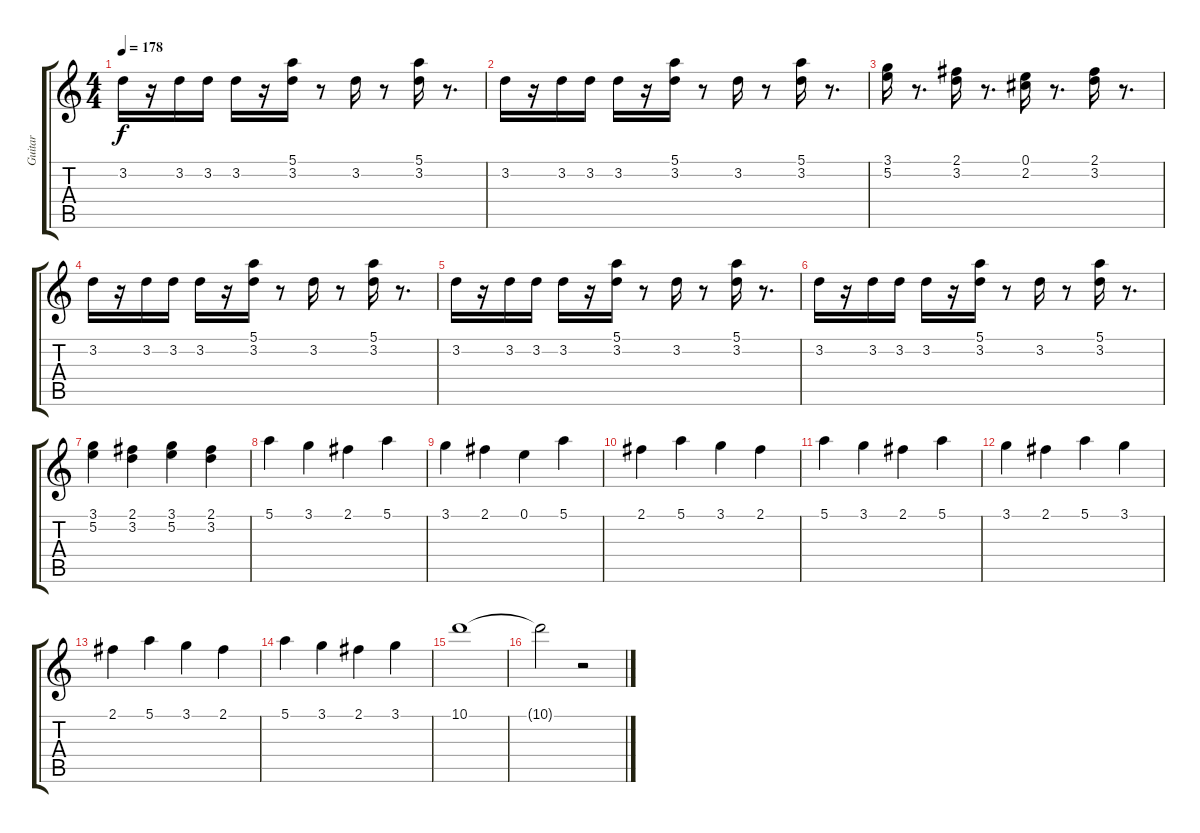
\track ("Guitar" "Guitar") {instrument distortionguitar}
\staff {score tabs}
\tuning (E4 B3 G3 D3 A2 E2) {hide}
\ts (4 4)
\tempo 178
\clef g2
\ks c
3.2.16{dy f} r.16 3.2.16 3.2.16 3.2.16 r.16 (5.1 3.2).16 r.8 3.2.16 r.8 (5.1 3.2).16 r.8{d} |
3.2.16 r.16 3.2.16 3.2.16 3.2.16 r.16 (5.1 3.2).16 r.8 3.2.16 r.8 (5.1 3.2).16 r.8{d} |
(3.1 5.2).16 r.8{d} (2.1 3.2).16 r.8{d} (0.1 2.2).16 r.8{d} (2.1 3.2).16 r.8{d} |
3.2.16 r.16 3.2.16 3.2.16 3.2.16 r.16 (5.1 3.2).16 r.8 3.2.16 r.8 (5.1 3.2).16 r.8{d} |
3.2.16 r.16 3.2.16 3.2.16 3.2.16 r.16 (5.1 3.2).16 r.8 3.2.16 r.8 (5.1 3.2).16 r.8{d} |
3.2.16 r.16 3.2.16 3.2.16 3.2.16 r.16 (5.1 3.2).16 r.8 3.2.16 r.8 (5.1 3.2).16 r.8{d} |
(3.1 5.2).4 (2.1 3.2).4 (3.1 5.2).4 (2.1 3.2).4 |
5.1.4 3.1.4 2.1.4 5.1.4 |
3.1.4 2.1.4 0.1.4 5.1.4 |
2.1.4 5.1.4 3.1.4 2.1.4 |
5.1.4 3.1.4 2.1.4 5.1.4 |
3.1.4 2.1.4 5.1.4 3.1.4 |
2.1.4 5.1.4 3.1.4 2.1.4 |
5.1.4 3.1.4 2.1.4 3.1.4 |
10.1.1 |
10.1{t}.2 r.2
